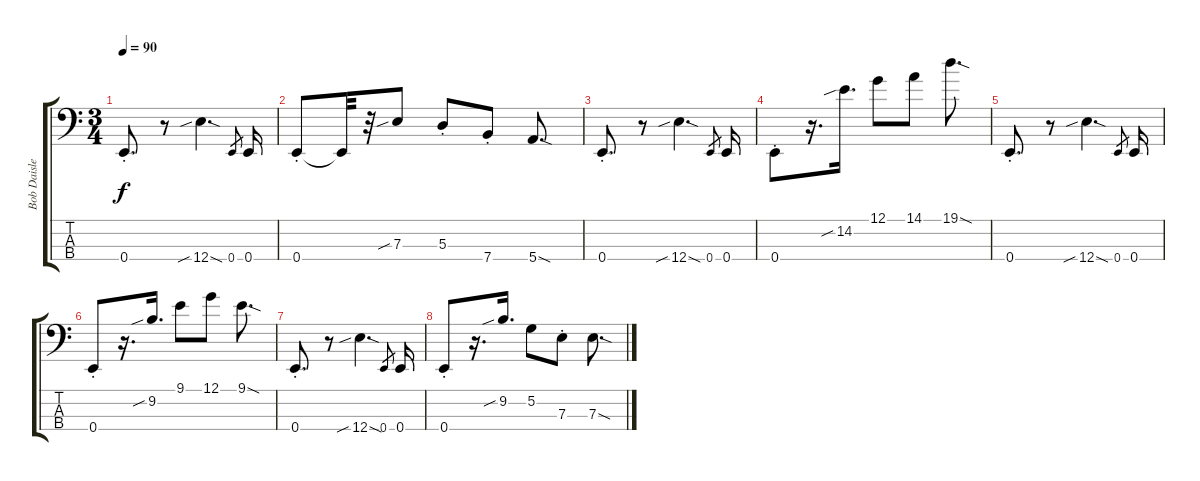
\track ("Bob Daisley" "Bob Daisle") {instrument electricbasspick}
\staff {score tabs}
\tuning (G2 D2 A1 E1) {hide}
\ts (3 4)
\tempo 90
\clef f4
\ks c
0.4{st}.8{d dy f} r.8 12.4{sib sod}.4{d} 0.4.8{gr} 0.4.16 |
0.4{st}.8{volume 1} 0.4{t}.32 r.32 7.3{sib}.8 5.3{st}.8 7.4{st}.8 5.4{sod}.8{d} |
0.4{st}.8{d} r.8 12.4{sib sod}.4{d} 0.4.8{gr} 0.4.16 |
0.4{st}.8 r.16{d} 14.2{sib}.16{d} 12.1.8 14.1.8 19.1{sod}.8{d} |
0.4{st}.8{d} r.8 12.4{sib sod}.4{d} 0.4.8{gr} 0.4.16 |
0.4{st}.8 r.16{d} 9.2{sib}.16{d} 9.1.8 12.1.8 9.1{sod}.8{d} |
0.4{st}.8{d} r.8 12.4{sib sod}.4{d} 0.4.8{gr} 0.4.16 |
0.4{st}.8 r.16{d} 9.2{sib}.16{d} 5.2.8 7.3{st}.8 7.3{sod}.8{d}
